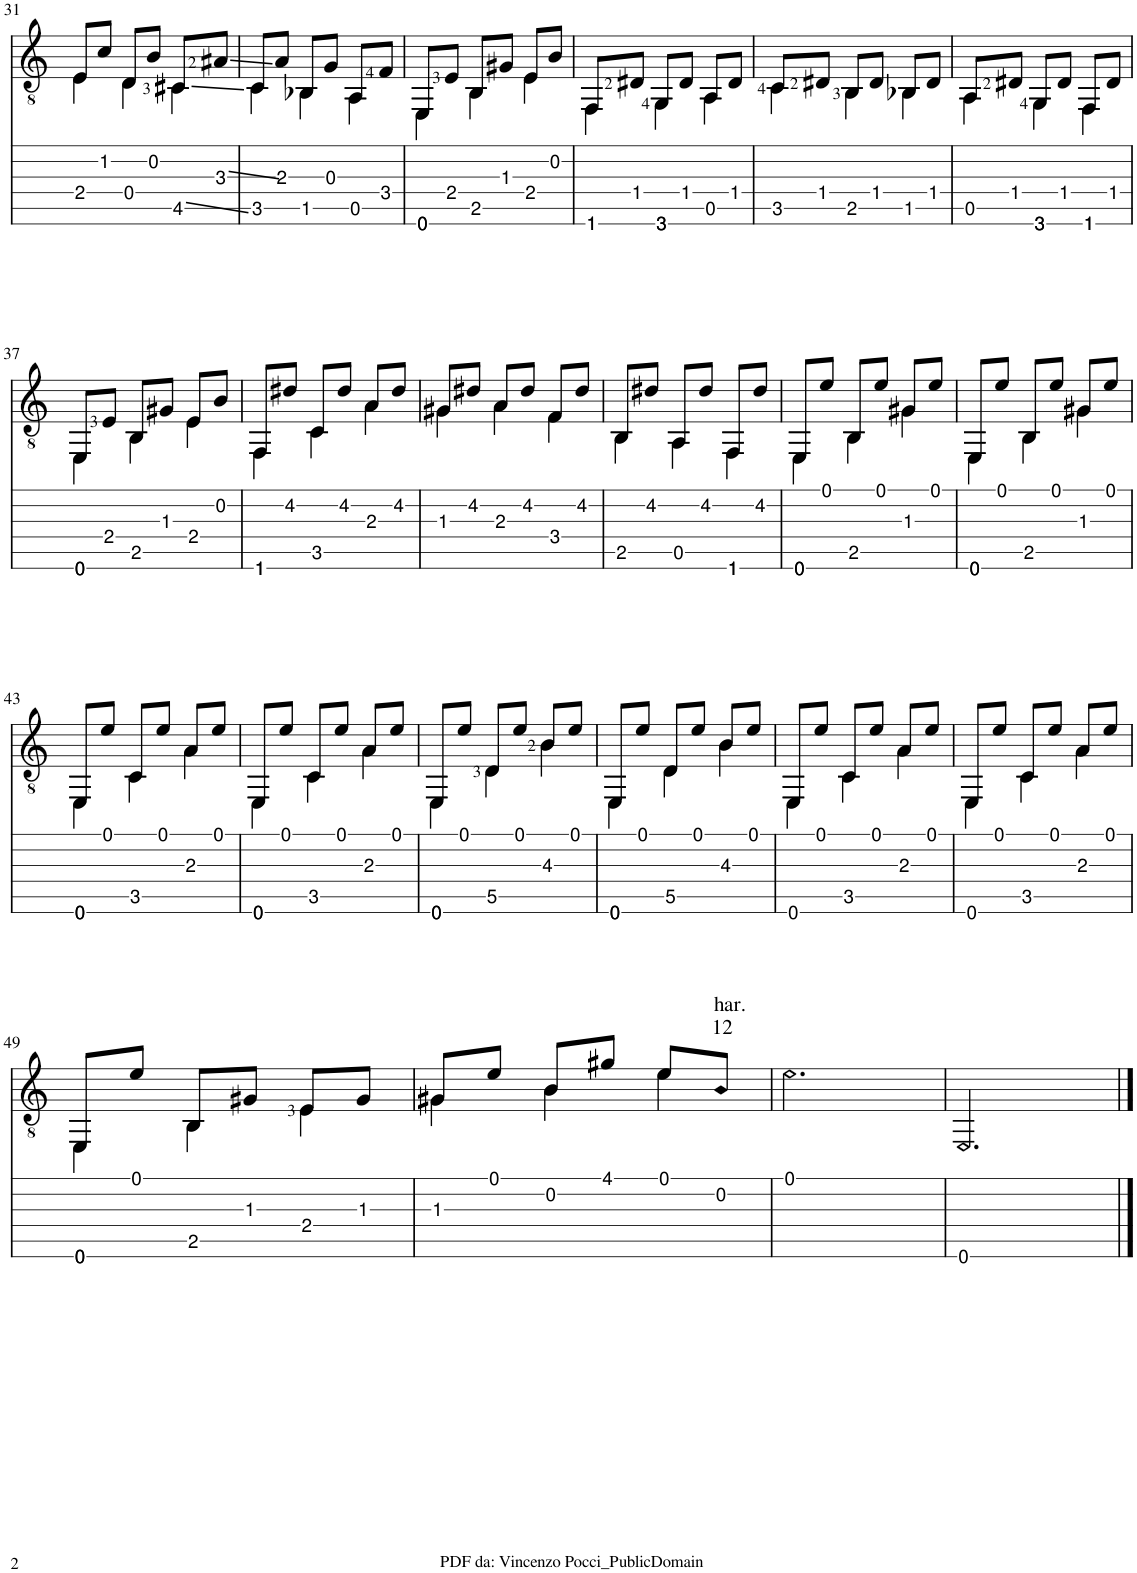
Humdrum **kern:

**kern	**kern
*part1	*part1
*staff2	*staff1
*I"Guitar	*
*I'Guit.	*
!!LO:PB:g=z
*	*clefGv2
*k[]	*k[]
*M3/4	*M3/4
=31	=31
*^	*^
8EL	4E	8E/L	4E\
8cJ	.	8c/J	.
8DL	4D	8D/L	4D\
8BJ	.	8B/J	.
8C#L	4C#	8C#X/L	4C#\
8A#J	.	8A#X/J	.
=32	=32	=32	=32
8CL	4C	8C/L	4C\
8AJ	.	8A/J	.
8BB-L	4BB-	8BB-X/L	4BB-\
8GJ	.	8G/J	.
8AAL	4AA	8AA/L	4AA\
8FJ	.	8F/J	.
=33	=33	=33	=33
8EEL	4EE	8EE/L	4EE\
8EJ	.	8E/J	.
8BBL	4BB	8BB/L	4BB\
8G#J	.	8G#X/J	.
8EL	4E	8E/L	4E\
8BJ	.	8B/J	.
=34	=34	=34	=34
8FFL	4FF	8FF/L	4FF\
8D#J	.	8D#X/J	.
8GGL	4GG	8GG/L	4GG\
8D#J	.	8D#/J	.
8AAL	4AA	8AA/L	4AA\
8D#J	.	8D#/J	.
=35	=35	=35	=35
8CL	4C	8C/L	4C\
8D#J	.	8D#X/J	.
8BBL	4BB	8BB/L	4BB\
8D#J	.	8D#/J	.
8BB-L	4BB-	8BB-X/L	4BB-\
8D#J	.	8D#/J	.
=36	=36	=36	=36
8AAL	4AA	8AA/L	4AA\
8D#J	.	8D#X/J	.
8GGL	4GG	8GG/L	4GG\
8D#J	.	8D#/J	.
8FFL	4FF	8FF/L	4FF\
8D#J	.	8D#/J	.
!!LO:LB:g=z	!!
=37	=37	=37	=37
8EEL	4EE	8EE/L	4EE\
8EJ	.	8E/J	.
8BBL	4BB	8BB/L	4BB\
8G#J	.	8G#X/J	.
8EL	4E	8E/L	4E\
8BJ	.	8B/J	.
=38	=38	=38	=38
8FFL	4FF	8FF/L	4FF\
8d#J	.	8d#X/J	.
8CL	4C	8C/L	4C\
8d#J	.	8d#/J	.
8AL	4A	8A/L	4A\
8d#J	.	8d#/J	.
=39	=39	=39	=39
8G#L	4G#	8G#X/L	4G#\
8d#J	.	8d#X/J	.
8AL	4A	8A/L	4A\
8d#J	.	8d#/J	.
8FL	4F	8F/L	4F\
8d#J	.	8d#/J	.
=40	=40	=40	=40
8BBL	4BB	8BB/L	4BB\
8d#J	.	8d#X/J	.
8AAL	4AA	8AA/L	4AA\
8d#J	.	8d#/J	.
8FFL	4FF	8FF/L	4FF\
8d#J	.	8d#/J	.
=41	=41	=41	=41
8EEL	4EE	8EE/L	4EE\
8eJ	.	8e/J	.
8BBL	4BB	8BB/L	4BB\
8eJ	.	8e/J	.
8G#L	4G#	8G#X/L	4G#\
8eJ	.	8e/J	.
=42	=42	=42	=42
8EEL	4EE	8EE/L	4EE\
8eJ	.	8e/J	.
8BBL	4BB	8BB/L	4BB\
8eJ	.	8e/J	.
8G#L	4G#	8G#X/L	4G#\
8eJ	.	8e/J	.
!!LO:LB:g=z	!!
=43	=43	=43	=43
8EEL	4EE	8EE/L	4EE\
8eJ	.	8e/J	.
8CL	4C	8C/L	4C\
8eJ	.	8e/J	.
8AL	4A	8A/L	4A\
8eJ	.	8e/J	.
=44	=44	=44	=44
8EEL	4EE	8EE/L	4EE\
8eJ	.	8e/J	.
8CL	4C	8C/L	4C\
8eJ	.	8e/J	.
8AL	4A	8A/L	4A\
8eJ	.	8e/J	.
=45	=45	=45	=45
8EEL	4EE	8EE/L	4EE\
8eJ	.	8e/J	.
8DL	4D	8D/L	4D\
8eJ	.	8e/J	.
8BL	4B	8B/L	4B\
8eJ	.	8e/J	.
=46	=46	=46	=46
8EEL	4EE	8EE/L	4EE\
8eJ	.	8e/J	.
8DL	4D	8D/L	4D\
8eJ	.	8e/J	.
8BL	4B	8B/L	4B\
8eJ	.	8e/J	.
=47	=47	=47	=47
8EEL	4EE	8EE/L	4EE\
8eJ	.	8e/J	.
8CL	4C	8C/L	4C\
8eJ	.	8e/J	.
8AL	4A	8A/L	4A\
8eJ	.	8e/J	.
=48	=48	=48	=48
8EEL	4EE	8EE/L	4EE\
8eJ	.	8e/J	.
8CL	4C	8C/L	4C\
8eJ	.	8e/J	.
8AL	4A	8A/L	4A\
8eJ	.	8e/J	.
!!LO:LB:g=z	!!
=49	=49	=49	=49
8EEL	4EE	8EE/L	4EE\
8eJ	.	8e/J	.
8BBL	4BB	8BB/L	4BB\
8G#J	.	8G#X/J	.
8EL	4E	8E/L	4E\
8G#J	.	8G#/J	.
=50	=50	=50	=50
8G#L	4G#	8G#X/L	4G#\
8eJ	.	8e/J	.
8BL	4B	8B/L	4B\
8g#J	.	8g#X/J	.
8eL	4e	8e/L	4e\
!	!	!LO:TX:a:t=har.	!
!	!	!LO:TX:a:t=12	!
8BJ	.	8B/J	.
*v	*v	*	*
*	*v	*v
=51	=51
2.e	2.e\
=52	=52
2.EE	2.EE/
==	==
*-	*-
